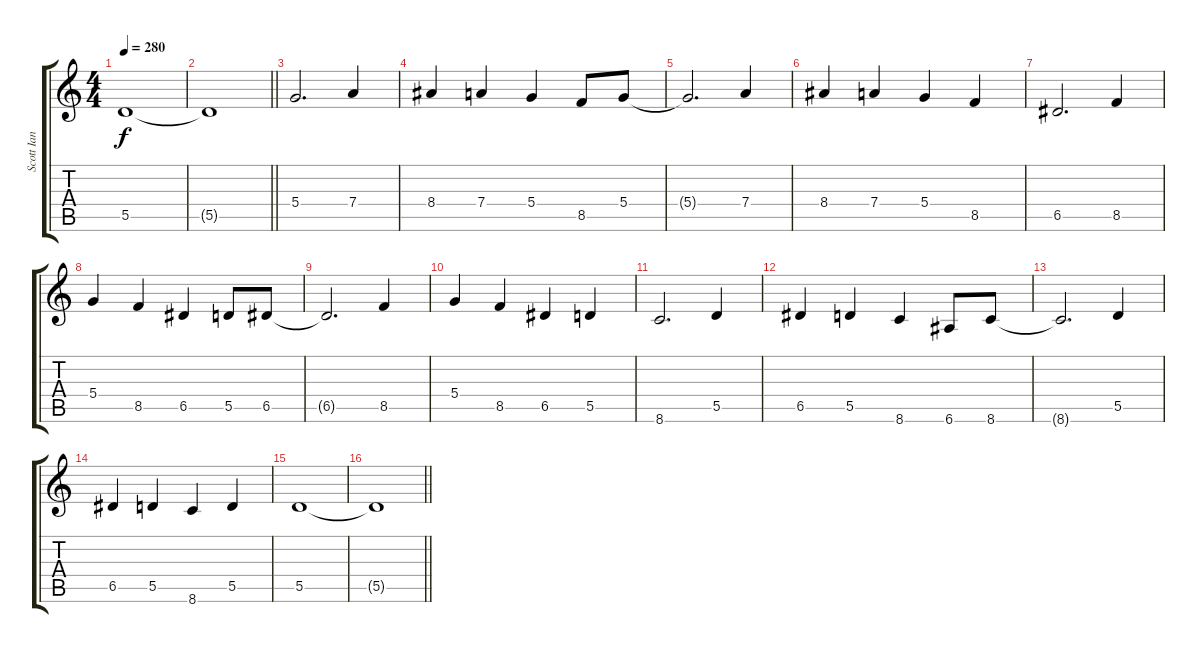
\track ("Scott Ian" "Scott Ian") {instrument distortionguitar}
\staff {score tabs}
\tuning (E4 B3 G3 D3 A2 E2) {hide}
\ts (4 4)
\tempo 280
\clef g2
\ks c
5.5{t}.1{dy f} |
\barLineRight lightlight
5.5{t}.1 |
5.4.2{d} 7.4.4 |
8.4.4 7.4.4 5.4.4 8.5.8 5.4.8 |
5.4{t}.2{d} 7.4.4 |
8.4.4 7.4.4 5.4.4 8.5.4 |
6.5.2{d} 8.5.4 |
5.4.4 8.5.4 6.5.4 5.5.8 6.5.8 |
6.5{t}.2{d} 8.5.4 |
5.4.4 8.5.4 6.5.4 5.5.4 |
8.6.2{d} 5.5.4 |
6.5.4 5.5.4 8.6.4 6.6.8 8.6.8 |
8.6{t}.2{d} 5.5.4 |
6.5.4 5.5.4 8.6.4 5.5.4 |
5.5.1 |
\barLineRight lightlight
5.5{t}.1
